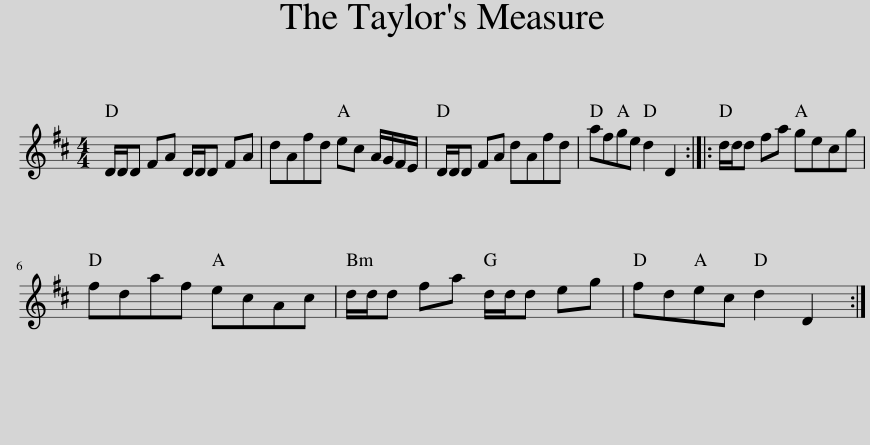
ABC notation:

X:1
L:1/8
M:4/4
I:linebreak $
K:D
V:1 treble
V:1
 D/D/D FA D/D/D FA | dAfd ec A/G/F/E/ | D/D/D FA dAfd | afge d2 D2 :: d/d/d fa gecg |$ %5
 fdaf ecAc | d/d/d fa d/d/d eg | fdec d2 D2 :| %8
